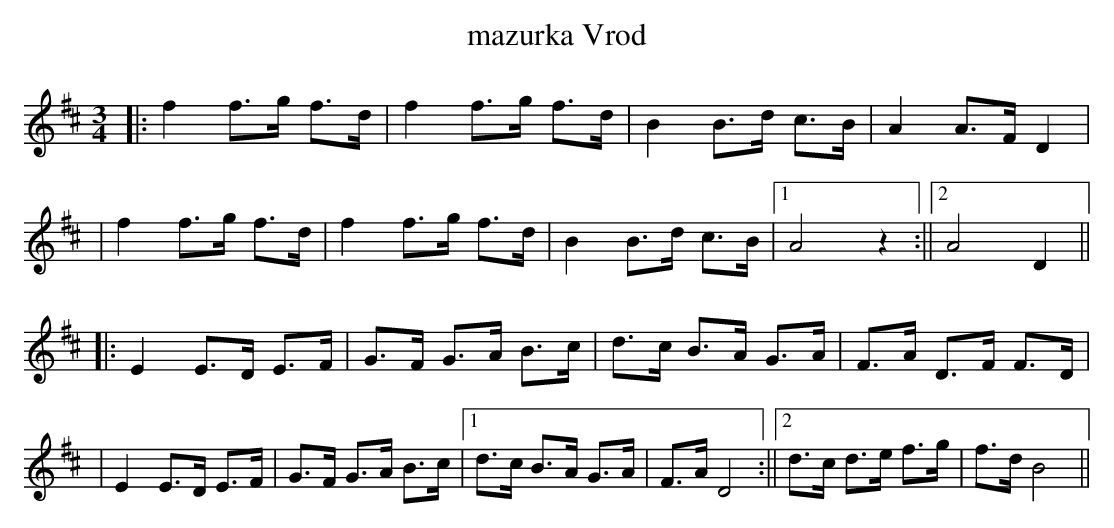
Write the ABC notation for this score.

X:1
T: mazurka Vrod
M: 3/4
L: 1/8
K: Dmaj
|:f2 f>g f>d|f2 f>g f>d|B2 B>d c>B| A2 A>F D2|
|f2 f>g f>d|f2 f>g f>d|B2 B>d c>B|1 A4 z2:||2 A4 D2||
|:E2 E>D E>F|G>F G>A B>c|d>c B>A G>A|F>A D>F F>D|
|E2 E>D E>F|G>F G>A B>c|1 d>c B>A G>A|F>A D4:||2 d>c d>e f>g|f>d B4||
